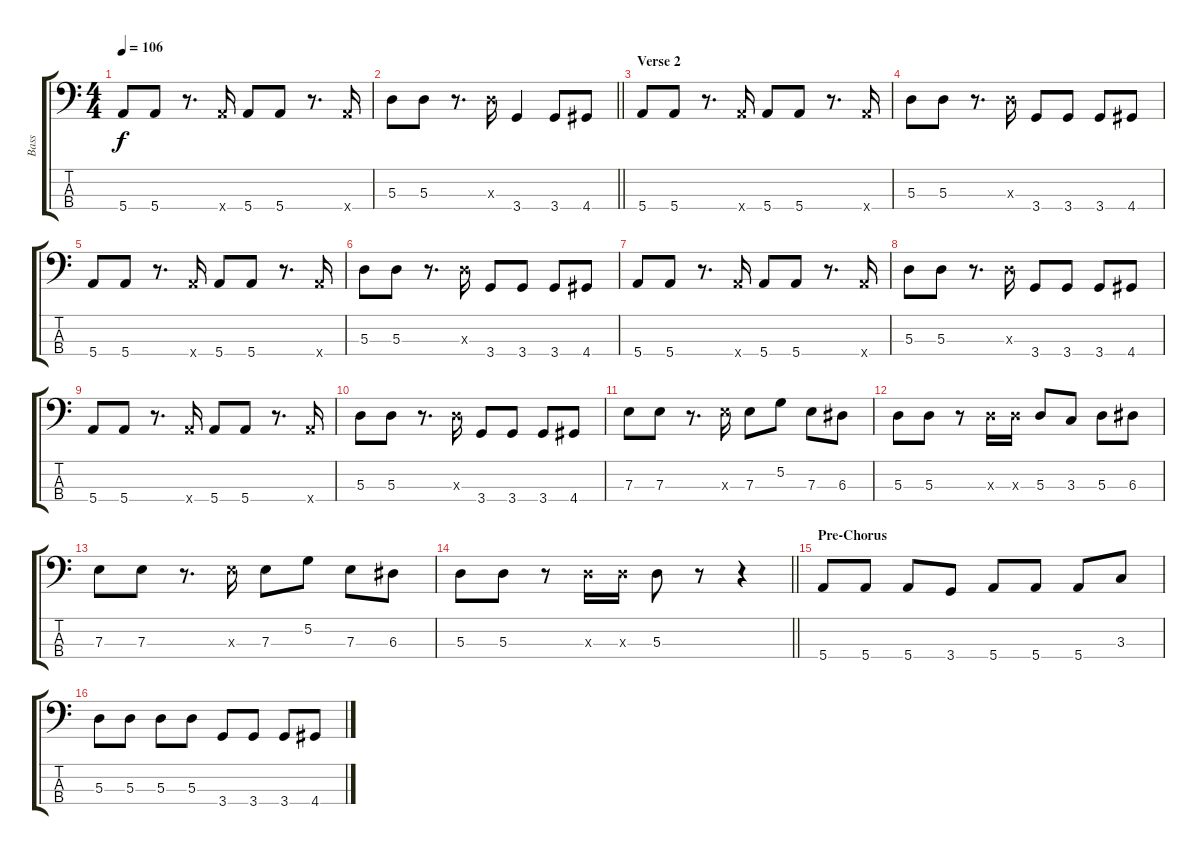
\track ("Bass" "Bass") {instrument electricbasspick}
\staff {score tabs}
\tuning (G2 D2 A1 E1) {hide}
\ts (4 4)
\tempo 106
\clef f4
\ks c
5.4.8{dy f} 5.4.8 r.8{d} 5.4{x}.16 5.4.8 5.4.8 r.8{d} 5.4{x}.16 |
\barLineRight lightlight
5.3.8 5.3.8 r.8{d} 5.3{x}.16 3.4.4 3.4.8 4.4.8 |
\section ("" "Verse 2")
5.4.8 5.4.8 r.8{d} 5.4{x}.16 5.4.8 5.4.8 r.8{d} 5.4{x}.16 |
5.3.8 5.3.8 r.8{d} 5.3{x}.16 3.4.8 3.4.8 3.4.8 4.4.8 |
5.4.8 5.4.8 r.8{d} 5.4{x}.16 5.4.8 5.4.8 r.8{d} 5.4{x}.16 |
5.3.8 5.3.8 r.8{d} 5.3{x}.16 3.4.8 3.4.8 3.4.8 4.4.8 |
5.4.8 5.4.8 r.8{d} 5.4{x}.16 5.4.8 5.4.8 r.8{d} 5.4{x}.16 |
5.3.8 5.3.8 r.8{d} 5.3{x}.16 3.4.8 3.4.8 3.4.8 4.4.8 |
5.4.8 5.4.8 r.8{d} 5.4{x}.16 5.4.8 5.4.8 r.8{d} 5.4{x}.16 |
5.3.8 5.3.8 r.8{d} 5.3{x}.16 3.4.8 3.4.8 3.4.8 4.4.8 |
7.3.8 7.3.8 r.8{d} 7.3{x}.16 7.3.8 5.2.8 7.3.8 6.3.8 |
5.3.8 5.3.8 r.8 5.3{x}.16 5.3{x}.16 5.3.8 3.3.8 5.3.8 6.3.8 |
7.3.8 7.3.8 r.8{d} 7.3{x}.16 7.3.8 5.2.8 7.3.8 6.3.8 |
\barLineRight lightlight
5.3.8 5.3.8 r.8 5.3{x}.16 5.3{x}.16 5.3.8 r.8 r.4 |
\section ("" "Pre-Chorus")
5.4.8 5.4.8 5.4.8 3.4.8 5.4.8 5.4.8 5.4.8 3.3.8 |
5.3.8 5.3.8 5.3.8 5.3.8 3.4.8 3.4.8 3.4.8 4.4.8
